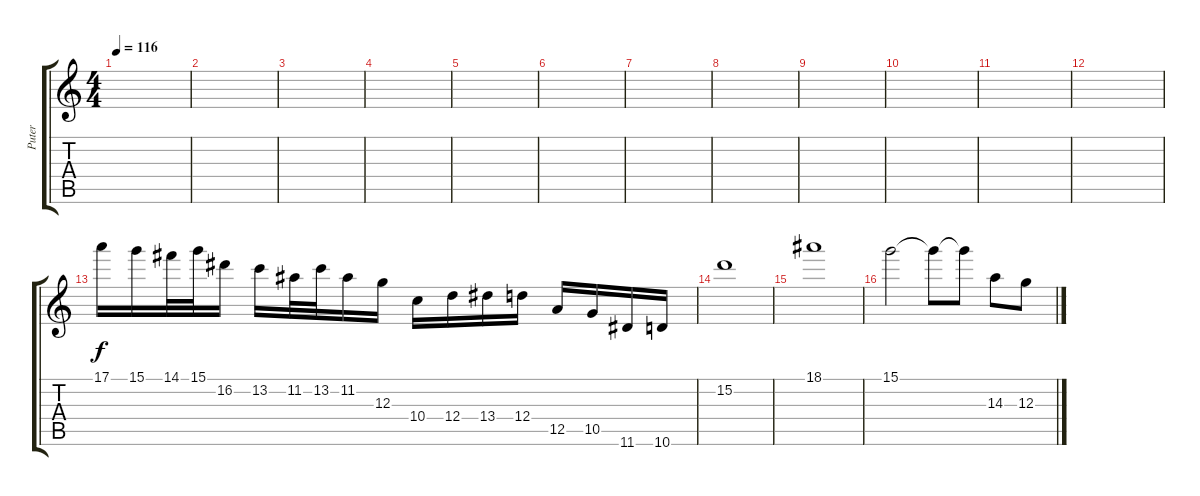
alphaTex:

\track ("Puter" "Puter") {instrument distortionguitar}
\staff {score tabs}
\tuning (E4 B3 G3 D3 A2 E2) {hide}
\ts (4 4)
\tempo 116
\clef g2
\ks c
|
|
|
|
|
|
|
|
|
|
|
|
17.1.16 15.1.16 14.1.32 15.1.32 16.2.16 13.2.16 11.2.32 13.2.32 11.2.16 12.3.16 10.4.16 12.4.16 13.4.16 12.4.16 12.5.16 10.5.16 11.6.16 10.6.16 |
15.2.1 |
18.1.1 |
15.1.2 15.1{t}.8 15.1{t}.8 14.3.8 12.3.8
